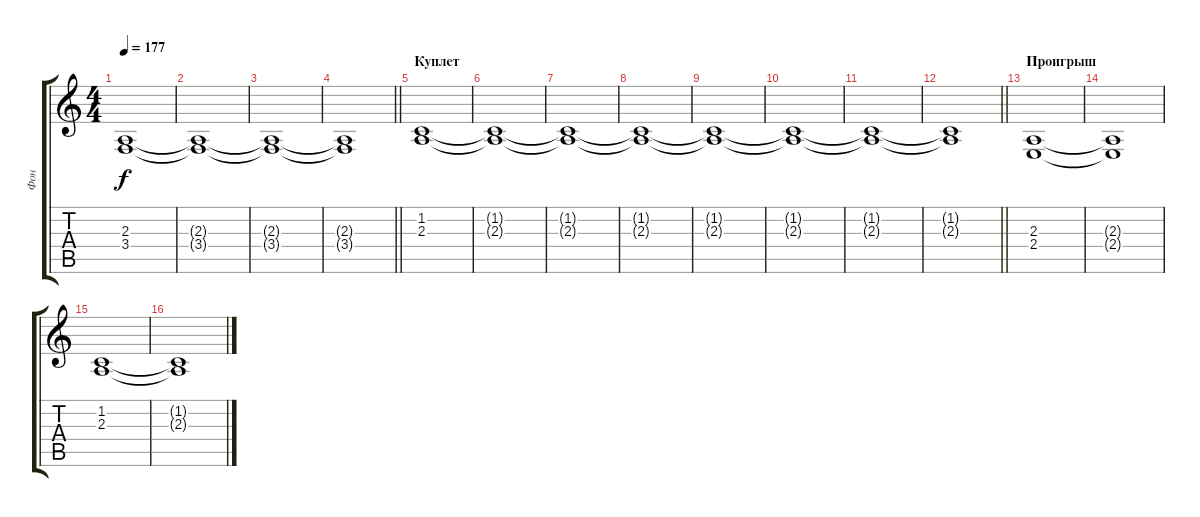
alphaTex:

\track ("Фон" "Фон") {instrument pad2warm}
\staff {score tabs}
\tuning (E4 B3 G3 D3 A2 E2) {hide}
\ts (4 4)
\tempo 177
\clef g2
\ks c
(2.3 3.4).1{dy f} |
(2.3{t} 3.4{t}).1 |
(2.3{t} 3.4{t}).1 |
\barLineRight lightlight
(2.3{t} 3.4{t}).1 |
\section ("" "Куплет")
(1.2 2.3).1 |
(1.2{t} 2.3{t}).1 |
(1.2{t} 2.3{t}).1 |
(1.2{t} 2.3{t}).1 |
(1.2{t} 2.3{t}).1 |
(1.2{t} 2.3{t}).1 |
(1.2{t} 2.3{t}).1 |
\barLineRight lightlight
(1.2{t} 2.3{t}).1 |
\section ("" "Проигрыш")
(2.3 2.4).1 |
(2.3{t} 2.4{t}).1 |
(1.2 2.3).1 |
(1.2{t} 2.3{t}).1
